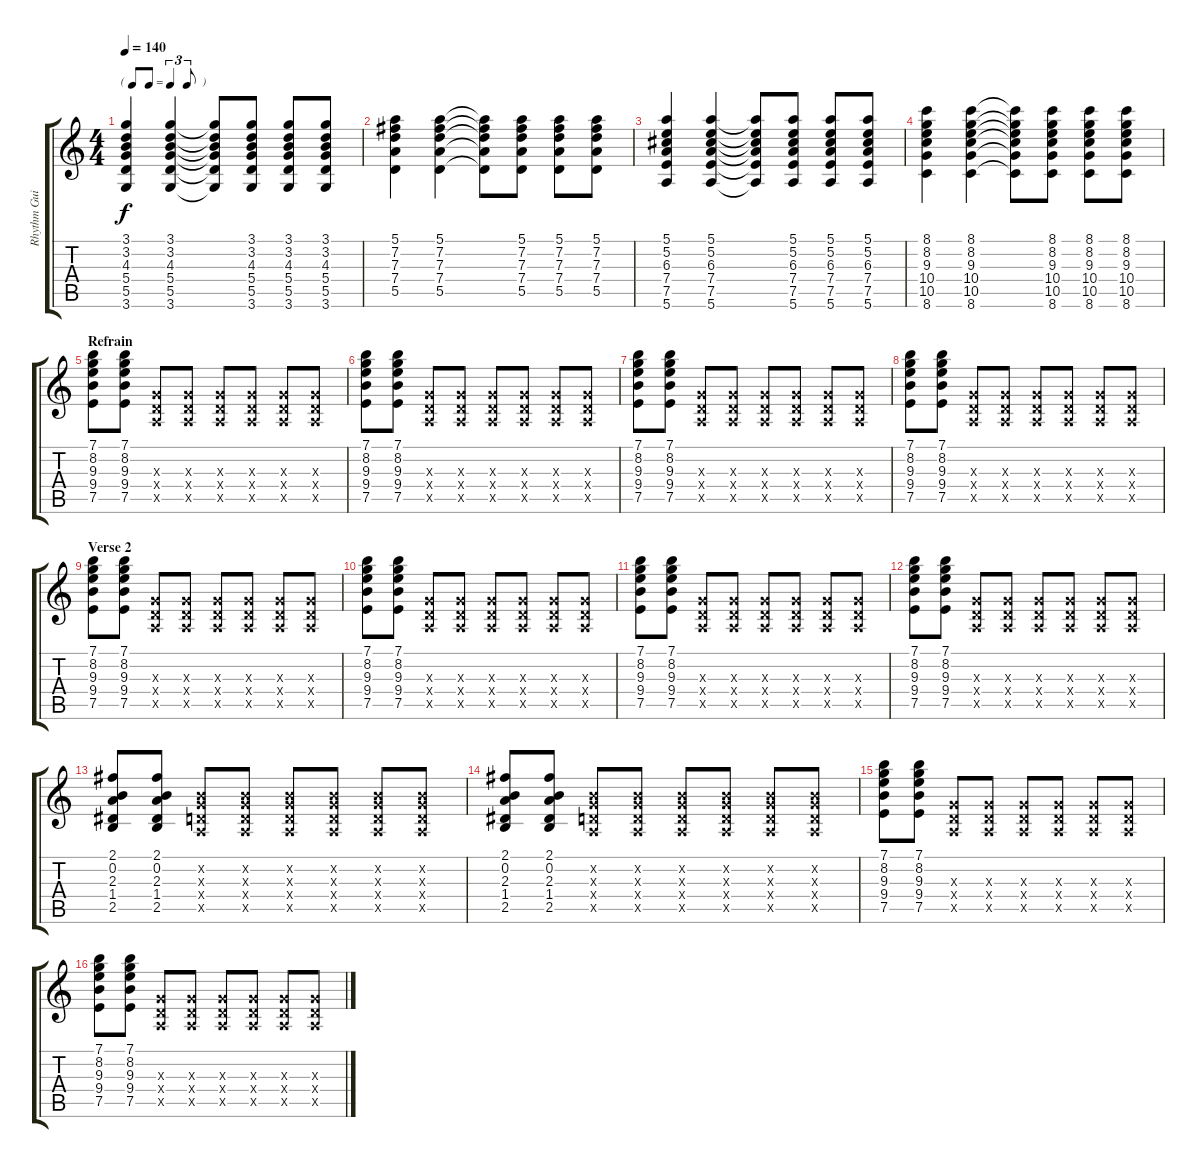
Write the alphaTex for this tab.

\track ("Rhythm Guitar II" "Rhythm Gui") {instrument acousticguitarsteel}
\staff {score tabs}
\tuning (E4 B3 G3 D3 A2 E2) {hide}
\ts (4 4)
\tf triplet8th
\tempo 140
\clef g2
\ks c
(3.1 3.2 4.3 5.4 5.5 3.6).4{dy f} (3.1 3.2 4.3 5.4 5.5 3.6).4 (3.1{t} 3.2{t} 4.3{t} 5.4{t} 5.5{t} 3.6{t}).8 (3.1 3.2 4.3 5.4 5.5 3.6).8 (3.1 3.2 4.3 5.4 5.5 3.6).8 (3.1 3.2 4.3 5.4 5.5 3.6).8 |
(5.1 7.2 7.3 7.4 5.5).4 (5.1 7.2 7.3 7.4 5.5).4 (5.1{t} 7.2{t} 7.3{t} 7.4{t} 5.5{t}).8 (5.1 7.2 7.3 7.4 5.5).8 (5.1 7.2 7.3 7.4 5.5).8 (5.1 7.2 7.3 7.4 5.5).8 |
(5.1 5.2 6.3 7.4 7.5 5.6).4 (5.1 5.2 6.3 7.4 7.5 5.6).4 (5.1{t} 5.2{t} 6.3{t} 7.4{t} 7.5{t} 5.6{t}).8 (5.1 5.2 6.3 7.4 7.5 5.6).8 (5.1 5.2 6.3 7.4 7.5 5.6).8 (5.1 5.2 6.3 7.4 7.5 5.6).8 |
(8.1 8.2 9.3 10.4 10.5 8.6).4 (8.1 8.2 9.3 10.4 10.5 8.6).4 (8.1{t} 8.2{t} 9.3{t} 10.4{t} 10.5{t} 8.6{t}).8 (8.1 8.2 9.3 10.4 10.5 8.6).8 (8.1 8.2 9.3 10.4 10.5 8.6).8 (8.1 8.2 9.3 10.4 10.5 8.6).8 |
\section ("" "Refrain")
(7.1 8.2 9.3 9.4 7.5).8 (7.1 8.2 9.3 9.4 7.5).8 (0.3{x} 0.4{x} 0.5{x}).8 (0.3{x} 0.4{x} 0.5{x}).8 (0.3{x} 0.4{x} 0.5{x}).8 (0.3{x} 0.4{x} 0.5{x}).8 (0.3{x} 0.4{x} 0.5{x}).8 (0.3{x} 0.4{x} 0.5{x}).8 |
(7.1 8.2 9.3 9.4 7.5).8 (7.1 8.2 9.3 9.4 7.5).8 (0.3{x} 0.4{x} 0.5{x}).8 (0.3{x} 0.4{x} 0.5{x}).8 (0.3{x} 0.4{x} 0.5{x}).8 (0.3{x} 0.4{x} 0.5{x}).8 (0.3{x} 0.4{x} 0.5{x}).8 (0.3{x} 0.4{x} 0.5{x}).8 |
(7.1 8.2 9.3 9.4 7.5).8 (7.1 8.2 9.3 9.4 7.5).8 (0.3{x} 0.4{x} 0.5{x}).8 (0.3{x} 0.4{x} 0.5{x}).8 (0.3{x} 0.4{x} 0.5{x}).8 (0.3{x} 0.4{x} 0.5{x}).8 (0.3{x} 0.4{x} 0.5{x}).8 (0.3{x} 0.4{x} 0.5{x}).8 |
(7.1 8.2 9.3 9.4 7.5).8 (7.1 8.2 9.3 9.4 7.5).8 (0.3{x} 0.4{x} 0.5{x}).8 (0.3{x} 0.4{x} 0.5{x}).8 (0.3{x} 0.4{x} 0.5{x}).8 (0.3{x} 0.4{x} 0.5{x}).8 (0.3{x} 0.4{x} 0.5{x}).8 (0.3{x} 0.4{x} 0.5{x}).8 |
\section ("" "Verse 2")
(7.1 8.2 9.3 9.4 7.5).8 (7.1 8.2 9.3 9.4 7.5).8 (0.3{x} 0.4{x} 0.5{x}).8 (0.3{x} 0.4{x} 0.5{x}).8 (0.3{x} 0.4{x} 0.5{x}).8 (0.3{x} 0.4{x} 0.5{x}).8 (0.3{x} 0.4{x} 0.5{x}).8 (0.3{x} 0.4{x} 0.5{x}).8 |
(7.1 8.2 9.3 9.4 7.5).8 (7.1 8.2 9.3 9.4 7.5).8 (0.3{x} 0.4{x} 0.5{x}).8 (0.3{x} 0.4{x} 0.5{x}).8 (0.3{x} 0.4{x} 0.5{x}).8 (0.3{x} 0.4{x} 0.5{x}).8 (0.3{x} 0.4{x} 0.5{x}).8 (0.3{x} 0.4{x} 0.5{x}).8 |
(7.1 8.2 9.3 9.4 7.5).8 (7.1 8.2 9.3 9.4 7.5).8 (0.3{x} 0.4{x} 0.5{x}).8 (0.3{x} 0.4{x} 0.5{x}).8 (0.3{x} 0.4{x} 0.5{x}).8 (0.3{x} 0.4{x} 0.5{x}).8 (0.3{x} 0.4{x} 0.5{x}).8 (0.3{x} 0.4{x} 0.5{x}).8 |
(7.1 8.2 9.3 9.4 7.5).8 (7.1 8.2 9.3 9.4 7.5).8 (0.3{x} 0.4{x} 0.5{x}).8 (0.3{x} 0.4{x} 0.5{x}).8 (0.3{x} 0.4{x} 0.5{x}).8 (0.3{x} 0.4{x} 0.5{x}).8 (0.3{x} 0.4{x} 0.5{x}).8 (0.3{x} 0.4{x} 0.5{x}).8 |
(2.1 0.2 2.3 1.4 2.5).8 (2.1 0.2 2.3 1.4 2.5).8 (0.2{x} 0.3{x} 0.4{x} 0.5{x}).8 (0.2{x} 0.3{x} 0.4{x} 0.5{x}).8 (0.2{x} 0.3{x} 0.4{x} 0.5{x}).8 (0.2{x} 0.3{x} 0.4{x} 0.5{x}).8 (0.2{x} 0.3{x} 0.4{x} 0.5{x}).8 (0.2{x} 0.3{x} 0.4{x} 0.5{x}).8 |
(2.1 0.2 2.3 1.4 2.5).8 (2.1 0.2 2.3 1.4 2.5).8 (0.2{x} 0.3{x} 0.4{x} 0.5{x}).8 (0.2{x} 0.3{x} 0.4{x} 0.5{x}).8 (0.2{x} 0.3{x} 0.4{x} 0.5{x}).8 (0.2{x} 0.3{x} 0.4{x} 0.5{x}).8 (0.2{x} 0.3{x} 0.4{x} 0.5{x}).8 (0.2{x} 0.3{x} 0.4{x} 0.5{x}).8 |
(7.1 8.2 9.3 9.4 7.5).8 (7.1 8.2 9.3 9.4 7.5).8 (0.3{x} 0.4{x} 0.5{x}).8 (0.3{x} 0.4{x} 0.5{x}).8 (0.3{x} 0.4{x} 0.5{x}).8 (0.3{x} 0.4{x} 0.5{x}).8 (0.3{x} 0.4{x} 0.5{x}).8 (0.3{x} 0.4{x} 0.5{x}).8 |
(7.1 8.2 9.3 9.4 7.5).8 (7.1 8.2 9.3 9.4 7.5).8 (0.3{x} 0.4{x} 0.5{x}).8 (0.3{x} 0.4{x} 0.5{x}).8 (0.3{x} 0.4{x} 0.5{x}).8 (0.3{x} 0.4{x} 0.5{x}).8 (0.3{x} 0.4{x} 0.5{x}).8 (0.3{x} 0.4{x} 0.5{x}).8
